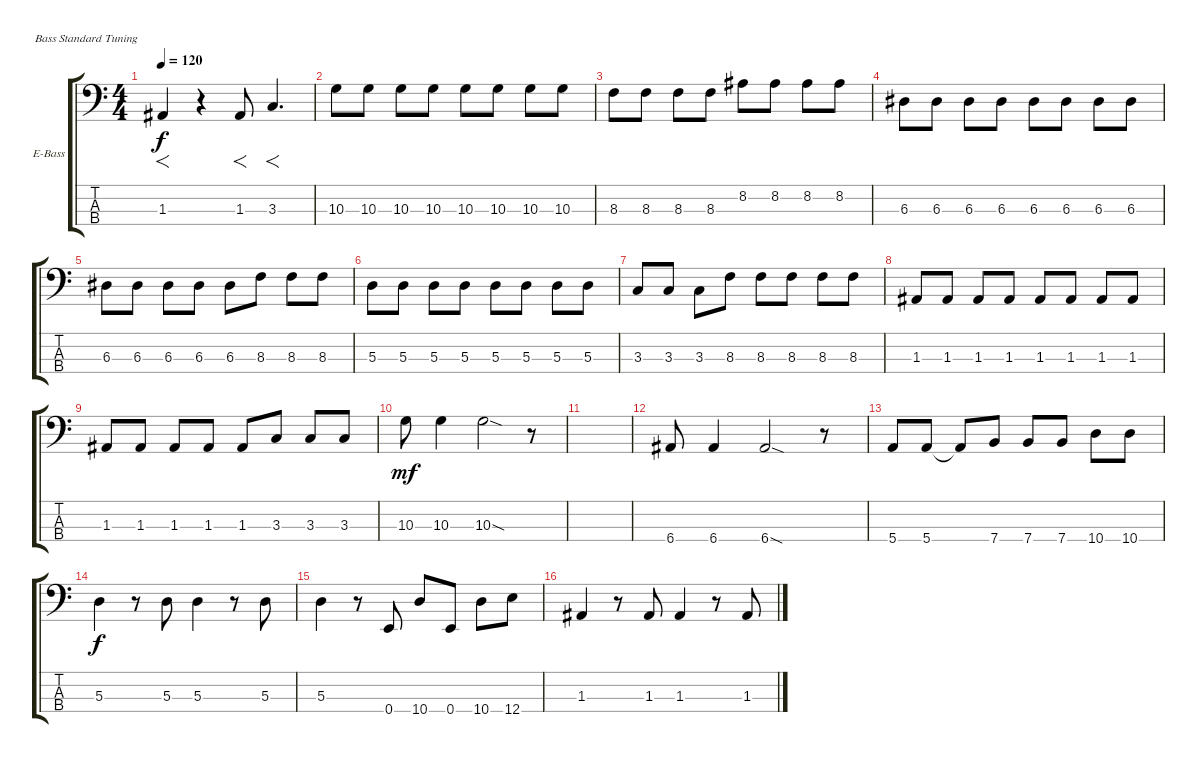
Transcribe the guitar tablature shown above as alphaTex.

\defaultSystemsLayout 4
\bracketExtendMode groupsimilarinstruments
\firstSystemTrackNameOrientation horizontal
\otherSystemsTrackNameOrientation horizontal
\track ("Electric Bass" "E-Bass") {instrument electricbassfinger}
\staff {score tabs}
\tuning (G2 D2 A1 E1)
\ts (4 4)
\tempo 120
\clef f4
\ks c
1.3.4{f dy f} r.4 1.3.8{f} 3.3.4{f d} |
10.3.8 10.3.8 10.3.8 10.3.8 10.3.8 10.3.8 10.3.8 10.3.8 |
8.3.8 8.3.8 8.3.8 8.3.8 8.2.8 8.2.8 8.2.8 8.2.8 |
6.3.8 6.3.8 6.3.8 6.3.8 6.3.8 6.3.8 6.3.8 6.3.8 |
6.3.8 6.3.8 6.3.8 6.3.8 6.3.8 8.3.8 8.3.8 8.3.8 |
5.3.8 5.3.8 5.3.8 5.3.8 5.3.8 5.3.8 5.3.8 5.3.8 |
3.3.8 3.3.8 3.3.8 8.3.8 8.3.8 8.3.8 8.3.8 8.3.8 |
1.3.8 1.3.8 1.3.8 1.3.8 1.3.8 1.3.8 1.3.8 1.3.8 |
1.3.8 1.3.8 1.3.8 1.3.8 1.3.8 3.3.8 3.3.8 3.3.8 |
10.3.8{dy mf} 10.3.4 10.3{sod}.2 r.8 |
|
6.4.8 6.4.4 6.4{sod}.2 r.8 |
5.4.8 5.4.8 5.4{t}.8 7.4.8 7.4.8 7.4.8 10.4.8 10.4.8 |
5.3.4{dy f} r.8 5.3.8 5.3.4 r.8 5.3.8 |
5.3.4 r.8 0.4.8 10.4.8 0.4.8 10.4.8 12.4.8 |
1.3.4 r.8 1.3.8 1.3.4 r.8 1.3.8
